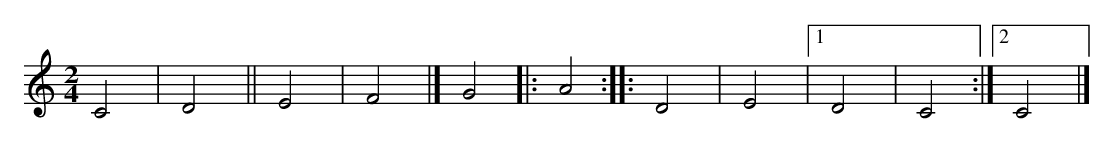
X:1
T:
M:2/4
K:C
C8 | D8 || E8 | F8 |] G8 |: A8 :: \
D8 | E8 |[1 D8 | C8 :|[2 C8 |]
